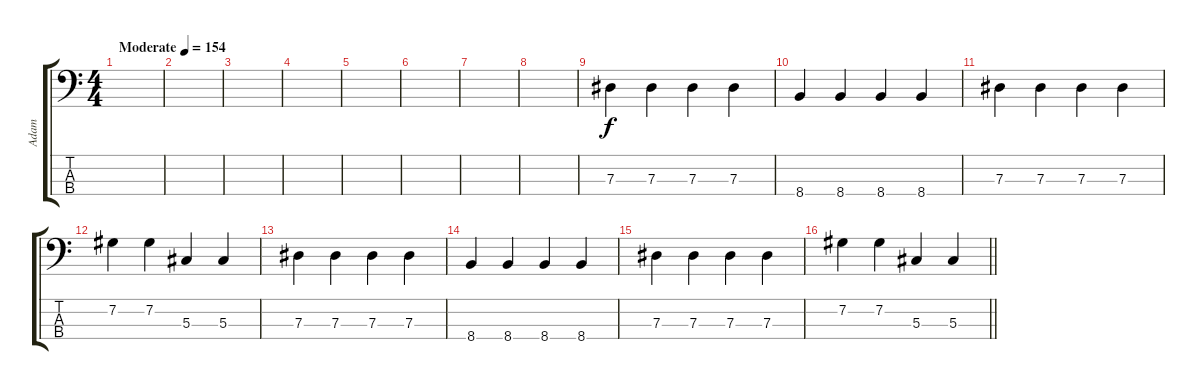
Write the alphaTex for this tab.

\track ("Adam " "Adam ") {instrument electricbassfinger}
\staff {score tabs}
\tuning (Gb2 Db2 Ab1 Eb1) {hide}
\ts (4 4)
\tempo (154 "Moderate")
\clef f4
\ks c
|
|
|
|
|
|
|
|
7.3.4 7.3.4 7.3.4 7.3.4 |
8.4.4 8.4.4 8.4.4 8.4.4 |
7.3.4 7.3.4 7.3.4 7.3.4 |
7.2.4 7.2.4 5.3.4 5.3.4 |
7.3.4 7.3.4 7.3.4 7.3.4 |
8.4.4 8.4.4 8.4.4 8.4.4 |
7.3.4 7.3.4 7.3.4 7.3.4 |
\barLineRight lightlight
7.2.4 7.2.4 5.3.4 5.3.4
